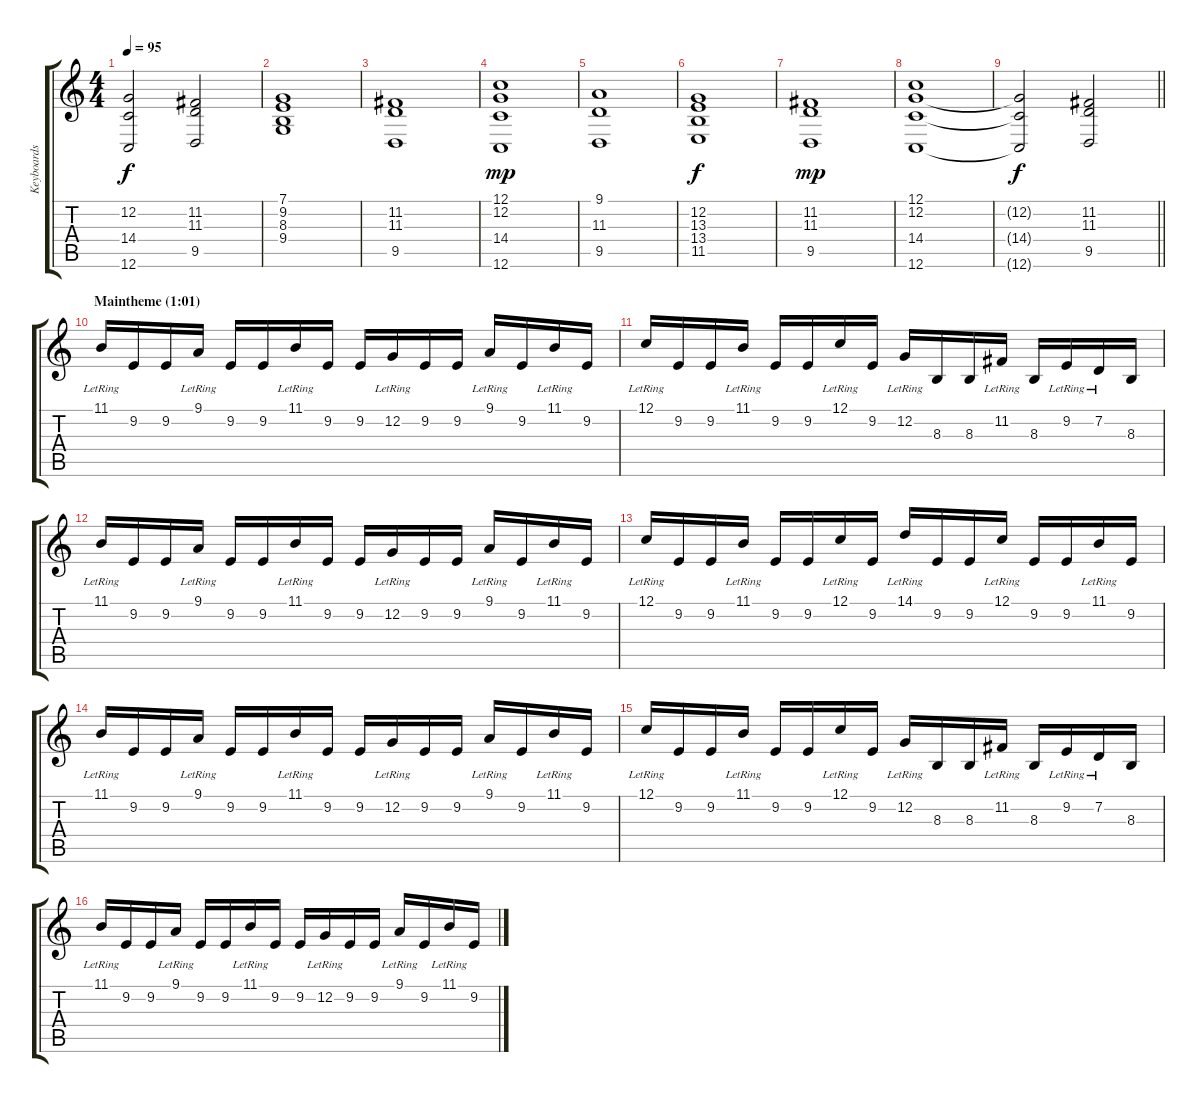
\track ("Keyboards" "Keyboards") {instrument stringensemble1}
\staff {score tabs}
\tuning (C4 G3 Eb3 Bb2 F2 C2) {hide}
\ts (4 4)
\tempo 95
\clef g2
\ks c
(12.2{t} 14.4{t} 12.6{t}).2{dy f} (11.2 11.3 9.5).2 |
(7.1 9.2 8.3 9.4).1 |
(11.2 11.3 9.5).1 |
(12.1 12.2 14.4 12.6).1{dy mp} |
(9.1 11.3 9.5).1 |
(12.2 13.3 13.4 11.5).1{dy f} |
(11.2 11.3 9.5).1{dy mp} |
(12.1 12.2 14.4 12.6).1 |
\barLineRight lightlight
(12.2{t} 14.4{t} 12.6{t}).2{dy f} (11.2 11.3 9.5).2 |
\section ("" "Maintheme (1:01)")
11.1{lr}.16{volume 9 instrument stringensemble1} 9.2.16 9.2.16 9.1{lr}.16 9.2.16 9.2.16 11.1{lr}.16 9.2.16 9.2.16 12.2{lr}.16 9.2.16 9.2.16 9.1{lr}.16 9.2.16 11.1{lr}.16 9.2.16 |
12.1{lr}.16 9.2.16 9.2.16 11.1{lr}.16 9.2.16 9.2.16 12.1{lr}.16 9.2.16 12.2{lr}.16 8.3.16 8.3.16 11.2{lr}.16 8.3.16 9.2{lr}.16 7.2{lr}.16 8.3.16 |
11.1{lr}.16 9.2.16 9.2.16 9.1{lr}.16 9.2.16 9.2.16 11.1{lr}.16 9.2.16 9.2.16 12.2{lr}.16 9.2.16 9.2.16 9.1{lr}.16 9.2.16 11.1{lr}.16 9.2.16 |
12.1{lr}.16 9.2.16 9.2.16 11.1{lr}.16 9.2.16 9.2.16 12.1{lr}.16 9.2.16 14.1{lr}.16 9.2.16 9.2.16 12.1{lr}.16 9.2.16 9.2.16 11.1{lr}.16 9.2.16 |
11.1{lr}.16 9.2.16 9.2.16 9.1{lr}.16 9.2.16 9.2.16 11.1{lr}.16 9.2.16 9.2.16 12.2{lr}.16 9.2.16 9.2.16 9.1{lr}.16 9.2.16 11.1{lr}.16 9.2.16 |
12.1{lr}.16 9.2.16 9.2.16 11.1{lr}.16 9.2.16 9.2.16 12.1{lr}.16 9.2.16 12.2{lr}.16 8.3.16 8.3.16 11.2{lr}.16 8.3.16 9.2{lr}.16 7.2{lr}.16 8.3.16 |
11.1{lr}.16 9.2.16 9.2.16 9.1{lr}.16 9.2.16 9.2.16 11.1{lr}.16 9.2.16 9.2.16 12.2{lr}.16 9.2.16 9.2.16 9.1{lr}.16 9.2.16 11.1{lr}.16 9.2.16
